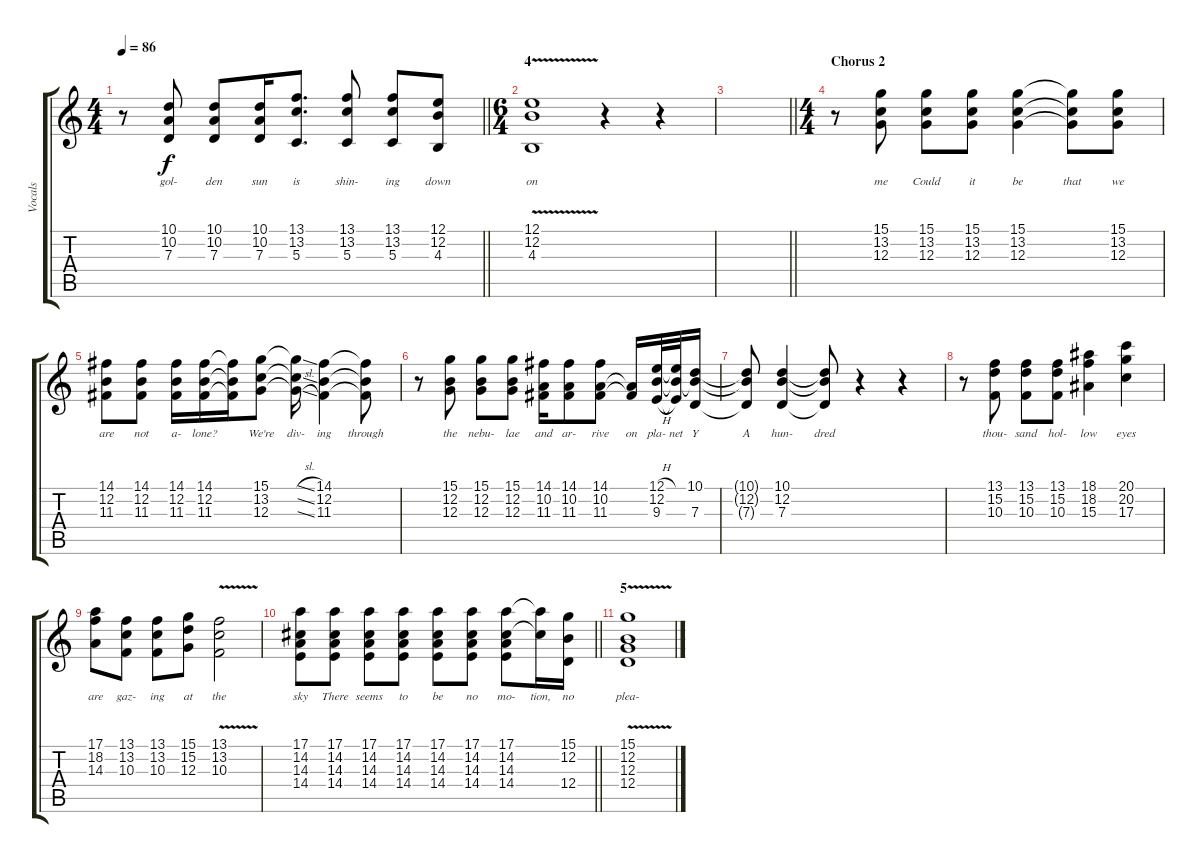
\track ("Vocals" "Vocals") {instrument stringensemble1}
\staff {score tabs}
\tuning (E4 B3 G3 D3 A2 E2) {hide}
\ts (4 4)
\tempo 86
\clef g2
\barLineRight lightlight
\ks c
r.8{dy f} (10.1 10.2 7.3).8{lyrics (0 "gol-") lyrics (1 "") lyrics (2 "") lyrics (3 "") lyrics (4 "")} (10.1 10.2 7.3).8{lyrics (0 "den") lyrics (1 "") lyrics (2 "") lyrics (3 "") lyrics (4 "")} (10.1 10.2 7.3).16{lyrics (0 "sun") lyrics (1 "") lyrics (2 "") lyrics (3 "") lyrics (4 "")} (13.1 13.2 5.3).8{d lyrics (0 "is") lyrics (1 "") lyrics (2 "") lyrics (3 "") lyrics (4 "")} (13.1 13.2 5.3).8{lyrics (0 "shin-") lyrics (1 "") lyrics (2 "") lyrics (3 "") lyrics (4 "")} (13.1 13.2 5.3).8{lyrics (0 "ing") lyrics (1 "") lyrics (2 "") lyrics (3 "") lyrics (4 "")} (12.1 12.2 4.3).8{lyrics (0 "down") lyrics (1 "") lyrics (2 "") lyrics (3 "") lyrics (4 "")} |
\ts (6 4)
\section ("" "4")
(12.1{v} 12.2{v} 4.3{v}).1{lyrics (0 "on") lyrics (1 "") lyrics (2 "") lyrics (3 "") lyrics (4 "")} r.4 r.4 |
\barLineRight lightlight
|
\ts (4 4)
\section ("" "Chorus 2")
r.8 (15.1 13.2 12.3).8{lyrics (0 "me") lyrics (1 "") lyrics (2 "") lyrics (3 "") lyrics (4 "")} (15.1 13.2 12.3).8{lyrics (0 "Could") lyrics (1 "") lyrics (2 "") lyrics (3 "") lyrics (4 "")} (15.1 13.2 12.3).8{lyrics (0 "it") lyrics (1 "") lyrics (2 "") lyrics (3 "") lyrics (4 "")} (15.1 13.2 12.3).4{lyrics (0 "be") lyrics (1 "") lyrics (2 "") lyrics (3 "") lyrics (4 "")} (15.1{t} 13.2{t} 12.3{t}).8{lyrics (0 "that") lyrics (1 "") lyrics (2 "") lyrics (3 "") lyrics (4 "")} (15.1 13.2 12.3).8{lyrics (0 "we") lyrics (1 "") lyrics (2 "") lyrics (3 "") lyrics (4 "")} |
(14.1 12.2 11.3).8{lyrics (0 "are") lyrics (1 "") lyrics (2 "") lyrics (3 "") lyrics (4 "")} (14.1 12.2 11.3).8{lyrics (0 "not") lyrics (1 "") lyrics (2 "") lyrics (3 "") lyrics (4 "")} (14.1 12.2 11.3).16{lyrics (0 "a-") lyrics (1 "") lyrics (2 "") lyrics (3 "") lyrics (4 "")} (14.1 12.2 11.3).16{lyrics (0 "lone?") lyrics (1 "") lyrics (2 "") lyrics (3 "") lyrics (4 "")} (14.1{t} 12.2{t} 11.3{t}).16{lyrics (0 "") lyrics (1 "") lyrics (2 "") lyrics (3 "") lyrics (4 "")} (15.1 13.2 12.3).8{lyrics (0 "We're") lyrics (1 "") lyrics (2 "") lyrics (3 "") lyrics (4 "")} (15.1{sl t} 13.2{sl t} 12.3{sl t}).16{lyrics (0 "div-") lyrics (1 "") lyrics (2 "") lyrics (3 "") lyrics (4 "")} (14.1 12.2 11.3).4{lyrics (0 "ing") lyrics (1 "") lyrics (2 "") lyrics (3 "") lyrics (4 "")} (14.1{t} 12.2{t} 11.3{t}).8{lyrics (0 "through") lyrics (1 "") lyrics (2 "") lyrics (3 "") lyrics (4 "")} |
r.8 (15.1 12.2 12.3).8{lyrics (0 "the") lyrics (1 "") lyrics (2 "") lyrics (3 "") lyrics (4 "")} (15.1 12.2 12.3).8{lyrics (0 "nebu-") lyrics (1 "") lyrics (2 "") lyrics (3 "") lyrics (4 "")} (15.1 12.2 12.3).8{lyrics (0 "lae") lyrics (1 "") lyrics (2 "") lyrics (3 "") lyrics (4 "")} (14.1 10.2 11.3).16{lyrics (0 "and") lyrics (1 "") lyrics (2 "") lyrics (3 "") lyrics (4 "")} (14.1 10.2 11.3).8{lyrics (0 "ar-") lyrics (1 "") lyrics (2 "") lyrics (3 "") lyrics (4 "")} (14.1 10.2 11.3).8{lyrics (0 "rive") lyrics (1 "") lyrics (2 "") lyrics (3 "") lyrics (4 "")} (10.2{t} 11.3{t}).16{lyrics (0 "on") lyrics (1 "") lyrics (2 "") lyrics (3 "") lyrics (4 "")} (12.1{h} 12.2 9.3{h}).32{lyrics (0 "pla-") lyrics (1 "") lyrics (2 "") lyrics (3 "") lyrics (4 "")} (12.1{t} 12.2{t} 9.3{t}).32{lyrics (0 "net") lyrics (1 "") lyrics (2 "") lyrics (3 "") lyrics (4 "")} (10.1 12.2{t} 7.3).16{lyrics (0 "Y") lyrics (1 "") lyrics (2 "") lyrics (3 "") lyrics (4 "")} |
(10.1{t} 12.2{t} 7.3{t}).8{lyrics (0 "A") lyrics (1 "") lyrics (2 "") lyrics (3 "") lyrics (4 "")} (10.1 12.2 7.3).4{lyrics (0 "hun-") lyrics (1 "") lyrics (2 "") lyrics (3 "") lyrics (4 "")} (10.1{t} 12.2{t} 7.3{t}).8{lyrics (0 "dred") lyrics (1 "") lyrics (2 "") lyrics (3 "") lyrics (4 "")} r.4 r.4 |
r.8 (13.1 15.2 10.3).8{lyrics (0 "thou-") lyrics (1 "") lyrics (2 "") lyrics (3 "") lyrics (4 "")} (13.1 15.2 10.3).8{lyrics (0 "sand") lyrics (1 "") lyrics (2 "") lyrics (3 "") lyrics (4 "")} (13.1 15.2 10.3).8{lyrics (0 "hol-") lyrics (1 "") lyrics (2 "") lyrics (3 "") lyrics (4 "")} (18.1 18.2 15.3).4{lyrics (0 "low") lyrics (1 "") lyrics (2 "") lyrics (3 "") lyrics (4 "")} (20.1 20.2 17.3).4{lyrics (0 "eyes") lyrics (1 "") lyrics (2 "") lyrics (3 "") lyrics (4 "")} |
(17.1 18.2 14.3).8{lyrics (0 "are") lyrics (1 "") lyrics (2 "") lyrics (3 "") lyrics (4 "")} (13.1 13.2 10.3).8{lyrics (0 "gaz-") lyrics (1 "") lyrics (2 "") lyrics (3 "") lyrics (4 "")} (13.1 13.2 10.3).8{lyrics (0 "ing") lyrics (1 "") lyrics (2 "") lyrics (3 "") lyrics (4 "")} (15.1 15.2 12.3).8{lyrics (0 "at") lyrics (1 "") lyrics (2 "") lyrics (3 "") lyrics (4 "")} (13.1{v} 13.2{v} 10.3).2{lyrics (0 "the") lyrics (1 "") lyrics (2 "") lyrics (3 "") lyrics (4 "")} |
\barLineRight lightlight
(17.1 14.2 14.3 14.4).8{lyrics (0 "sky") lyrics (1 "") lyrics (2 "") lyrics (3 "") lyrics (4 "")} (17.1 14.2 14.3 14.4).8{lyrics (0 "There") lyrics (1 "") lyrics (2 "") lyrics (3 "") lyrics (4 "")} (17.1 14.2 14.3 14.4).8{lyrics (0 "seems") lyrics (1 "") lyrics (2 "") lyrics (3 "") lyrics (4 "")} (17.1 14.2 14.3 14.4).8{lyrics (0 "to") lyrics (1 "") lyrics (2 "") lyrics (3 "") lyrics (4 "")} (17.1 14.2 14.3 14.4).8{lyrics (0 "be") lyrics (1 "") lyrics (2 "") lyrics (3 "") lyrics (4 "")} (17.1 14.2 14.3 14.4).8{lyrics (0 "no") lyrics (1 "") lyrics (2 "") lyrics (3 "") lyrics (4 "")} (17.1 14.2 14.3 14.4).8{lyrics (0 "mo-") lyrics (1 "") lyrics (2 "") lyrics (3 "") lyrics (4 "")} (17.1{t} 14.2{t}).16{lyrics (0 "tion,") lyrics (1 "") lyrics (2 "") lyrics (3 "") lyrics (4 "")} (15.1 12.2 12.4).16{lyrics (0 "no") lyrics (1 "") lyrics (2 "") lyrics (3 "") lyrics (4 "")} |
\section ("" "5")
(15.1{v} 12.2{v} 12.3 12.4).1{lyrics (0 "plea-") lyrics (1 "") lyrics (2 "") lyrics (3 "") lyrics (4 "")}
